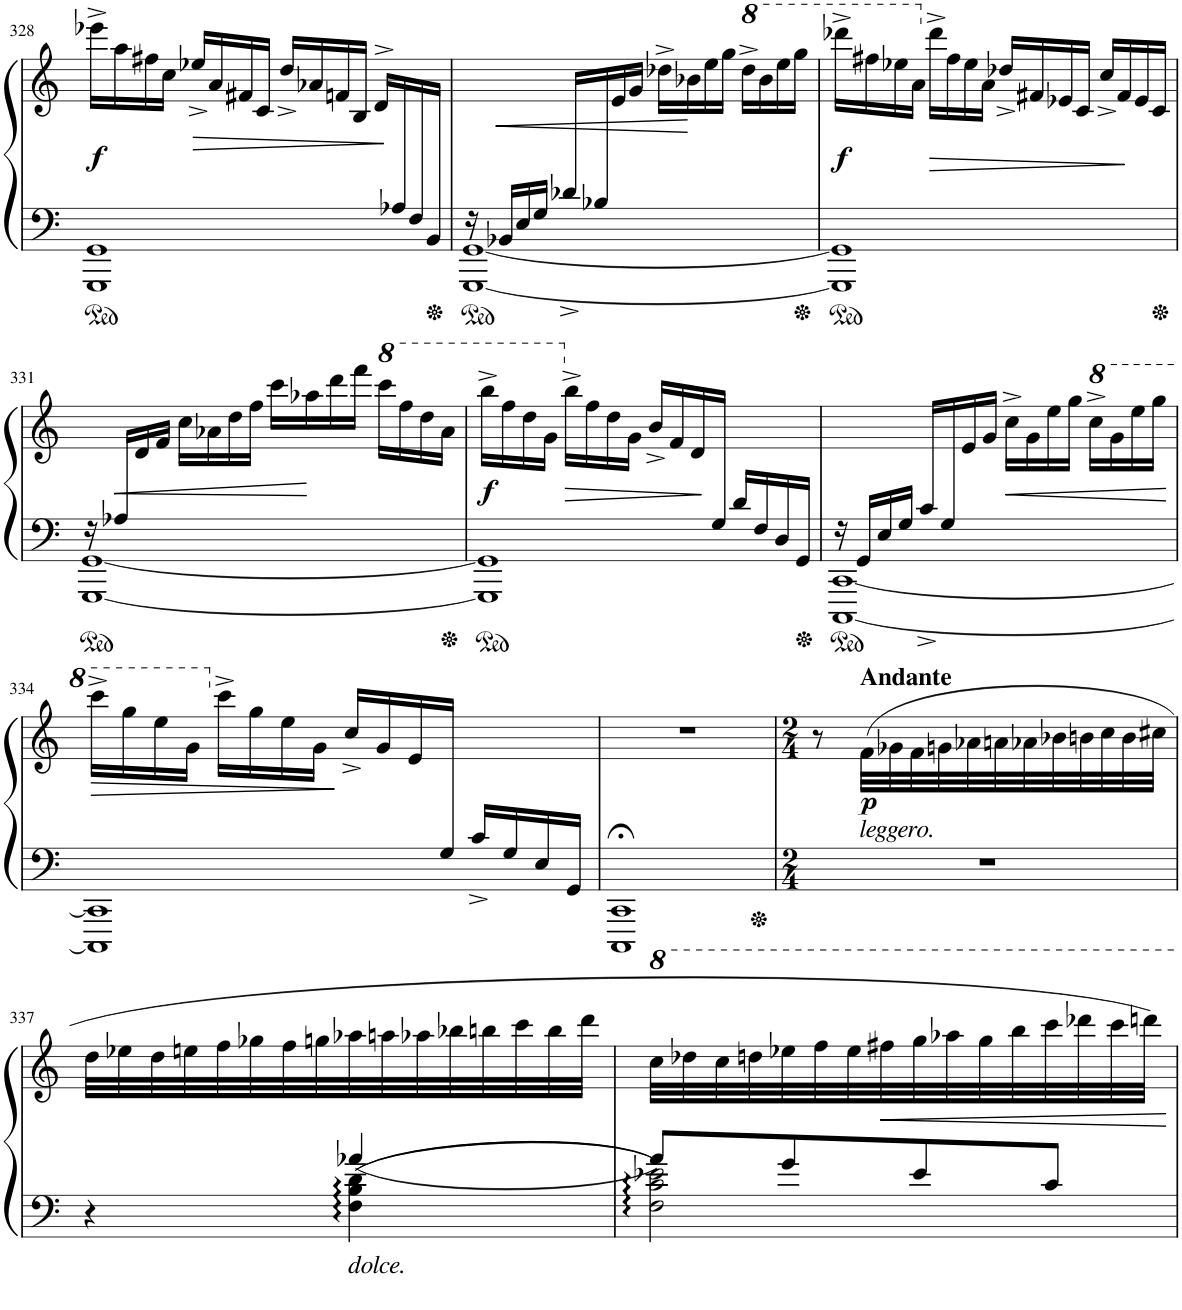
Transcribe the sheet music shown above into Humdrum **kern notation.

**kern	**kern	**dynam
*part1	*part1	*part1
*staff2	*staff1	*staff1/2
*I"Piano	*	*
*I'Pno.	*	*
!!LO:PB:g=z
*clefF4	*clefG2	*
*k[]	*k[]	*
*M4/4	*M4/4	*
=328	=328	=328
*^	*^	*
!	!	!	!	!LO:DY:b
2.ryy	1GGG^ 1GG^	16eee-X^\LL	2.ryy	f
.	.	16aa\	.	.
.	.	16ff#X\	.	.
.	.	16cc\JJ	.	.
!	!	!	!	!LO:HP:b
.	.	16ee-X^/LL	.	>
.	.	16a/	.	.
.	.	16f#X/	.	.
.	.	16c/JJ	.	.
.	.	16dd^/LL	.	.
.	.	16a-X/	.	.
.	.	16fn/	.	.
.	.	16B/JJ	.	.
16ryy	.	16ryy	16d^/LL	.
16A-X/	.	16ryy	8.ryy	.
16F/	.	16ryy	.	.
16BB/JJ	.	16ryy	.	.
*v	*v	*	*	*
*	*v	*v	*
.	.	]
=329	=329	=329
*^	*	*
*	*^	*	*
4ryy	16r	[1GGG^ [1GG^	4ryy	.
.	16BB-X/LL	.	.	.
.	16E/	.	.	.
.	16G/JJ	.	.	.
16d-X^/LL	4ryy	.	8ryy	.
16B-X/	.	.	.	.
2ryy	.	.	16e/	.
.	.	.	16g/JJ	.
.	2ryy	.	16dd-X^\LL	.
.	.	.	16b-X\	.
.	.	.	16ee\	.
.	.	.	16gg\JJ	.
*	*	*	*8va	*
.	.	.	16ddd-^\LL	.
.	.	.	16bb-\	.
8ryy	.	.	16eee\	.
.	.	.	16ggg\JJ	.
*	*v	*v	*	*
=330	=330	=330	=330
!	!	!	!LO:DY:b
2.ryy	1GGG] 1GG]	16dddd-X^\LL	f
.	.	16fff#X\	.
.	.	16eee-X\	.
.	.	16aa\JJ	.
*	*	*X8va	*
!	!	!	!LO:HP:b
.	.	16ddd-^\LL	>
.	.	16ff#\	.
.	.	16ee-\	.
.	.	16a\JJ	.
.	.	16dd-X^/LL	.
.	.	16f#X/	.
.	.	16e-X/	.
.	.	16c/JJ	.
16ryy	.	16cc^/LL	.
16ryy	.	16f#/	.
16ryy	.	16e-/	]
16ryy	.	16c/JJ	.
!!LO:LB:g=z
=331	=331	=331	=331
*	*	*^	*
16r	[1GGG^ [1GG^	4ryy	8ryy	.
16A-X/LL	.	.	.	.
8ryy	.	.	16d/	.
.	.	.	16f/JJ	.
4ryy	.	16cc\LL	2.ryy	.
.	.	16a-X\	.	.
.	.	16dd\	.	.
.	.	16ff\JJ	.	.
2ryy	.	16ccc\LL	.	.
.	.	16aa-X\	.	.
.	.	16ddd\	.	.
.	.	16fff\JJ	.	.
*	*	*8va	*	*
.	.	16cccc\LL	.	.
.	.	16fff\	.	.
.	.	16ddd\	.	.
.	.	16aa-\JJ	.	.
*	*	*v	*v	*
=332	=332	=332	=332
*	*^	*	*
!	!	!	!	!LO:DY:b
8.ryy	2.ryy	1GGG] 1GG]	16bbb^\LL	f
.	.	.	16fff\	.
.	.	.	16ddd\	.
.	.	.	16gg\JJ	.
*	*	*	*X8va	*
!	!	!	!	!LO:HP:b
.	.	.	16bb^\LL	>
.	.	.	16ff\	.
.	.	.	16dd\	.
.	.	.	16g\JJ	.
.	.	.	16b^/LL	.
.	.	.	16f/	.
.	.	.	16d/	.
16G/JJ	.	.	4ryy	]
16d/LL	16ryy	.	.	.
16F/	16ryy	.	.	.
16D/	16ryy	.	.	.
16GG/JJ	16ryy	.	16ryy	.
=333	=333	=333	=333	=333
4ryy	16r	[1CCC^ [1CC^	4ryy	.
.	16GG/LL	.	.	.
.	16E/	.	.	.
.	16G/JJ	.	.	.
16c^/LL	4ryy	.	8ryy	.
16G/	.	.	.	.
2ryy	.	.	16e/	.
.	.	.	16g/JJ	.
!	!	!	!	!LO:HP:b
.	2ryy	.	16cc^\LL	<
.	.	.	16g\	.
.	.	.	16ee\	.
.	.	.	16gg\JJ	.
*	*	*	*8va	*
.	.	.	16ccc^\LL	.
.	.	.	16gg\	.
8ryy	.	.	16eee\	.
.	.	.	16ggg\JJ	.
*v	*v	*v	*	*
.	.	[
!!LO:LB:g=z
=334	=334	=334
*^	*	*
*	*^	*	*
!	!	!	!	!LO:HP:b
8.ryy	2.ryy	1CCC] 1CC]	16cccc^\LL	>
.	.	.	16ggg\	.
.	.	.	16eee\	.
.	.	.	16gg\JJ	.
*	*	*	*X8va	*
.	.	.	16ccc^\LL	.
.	.	.	16gg\	.
.	.	.	16ee\	.
.	.	.	16g\JJ	.
.	.	.	16cc^/LL	]
.	.	.	16g/	.
.	.	.	16e/	.
16G/JJ	.	.	4ryy	.
16c^/LL	16ryy	.	.	.
16G/	16ryy	.	.	.
16E/	16ryy	.	.	.
16GG/JJ	16ryy	.	16ryy	.
*	*v	*v	*	*
=335	=335	=335	=335
!LO:N:n=2:head=open	!	!	!
*v	*v	*	*
1CCC;<^ 1CC;<^	1r	.
=336	=336	=336
*M2/4	*M2/4	*
2r	8r	.
!	!LO:TX:b:i:t=leggero.	!
!	!LO:TX:a:B:t=Andante	!
!	!	!LO:DY:b
.	(32f\LLL	p
.	32g-X\	.
.	32f\	.
.	32gn\	.
.	32a-X\	.
.	32an\	.
.	32a-X\	.
.	32b-X\	.
.	32bn\	.
.	32cc\	.
.	32b\	.
.	32cc#X\JJJ	.
!!LO:LB:g=z
=337	=337	=337
*^	*	*
4r	4ryy	32dd\LLL	.
.	.	32ee-X\	.
.	.	32dd\	.
.	.	32een\	.
.	.	32ff\	.
.	.	32gg-X\	.
.	.	32ff\	.
.	.	32ggn\	.
!LO:TX:b:i:t=dolce.	!	!	!
4F\ 4B\ 4d\	4a-X/	32aa-X\	.
.	.	32aan\	.
.	.	32aa-X\	.
.	.	32bb-X\	.
.	.	32bbn\	.
.	.	32ccc\	.
.	.	32bb\	.
.	.	32ddd\JJJ	.
=338	=338	=338	=338
2F\ 2c\ 2e-X\	8a/L	32ccc\LLL	.
.	.	32ddd-X\	.
.	.	32ccc\	.
.	.	32dddn\	.
.	8g/	32eee-X\	.
.	.	32fff\	.
.	.	32eee-\	.
!	!	!	!LO:HP:b
.	.	32fff#X\	<
.	8e-/	32ggg\	.
.	.	32aaa-X\	.
.	.	32ggg\	.
.	.	32bbb\	.
.	8c/J	32cccc\	.
.	.	32dddd-X\	.
.	.	32cccc\	.
.	.	32ddddn\JJJ)	.
*v	*v	*	*
.	.	[
=	=	=
*-	*-	*-
